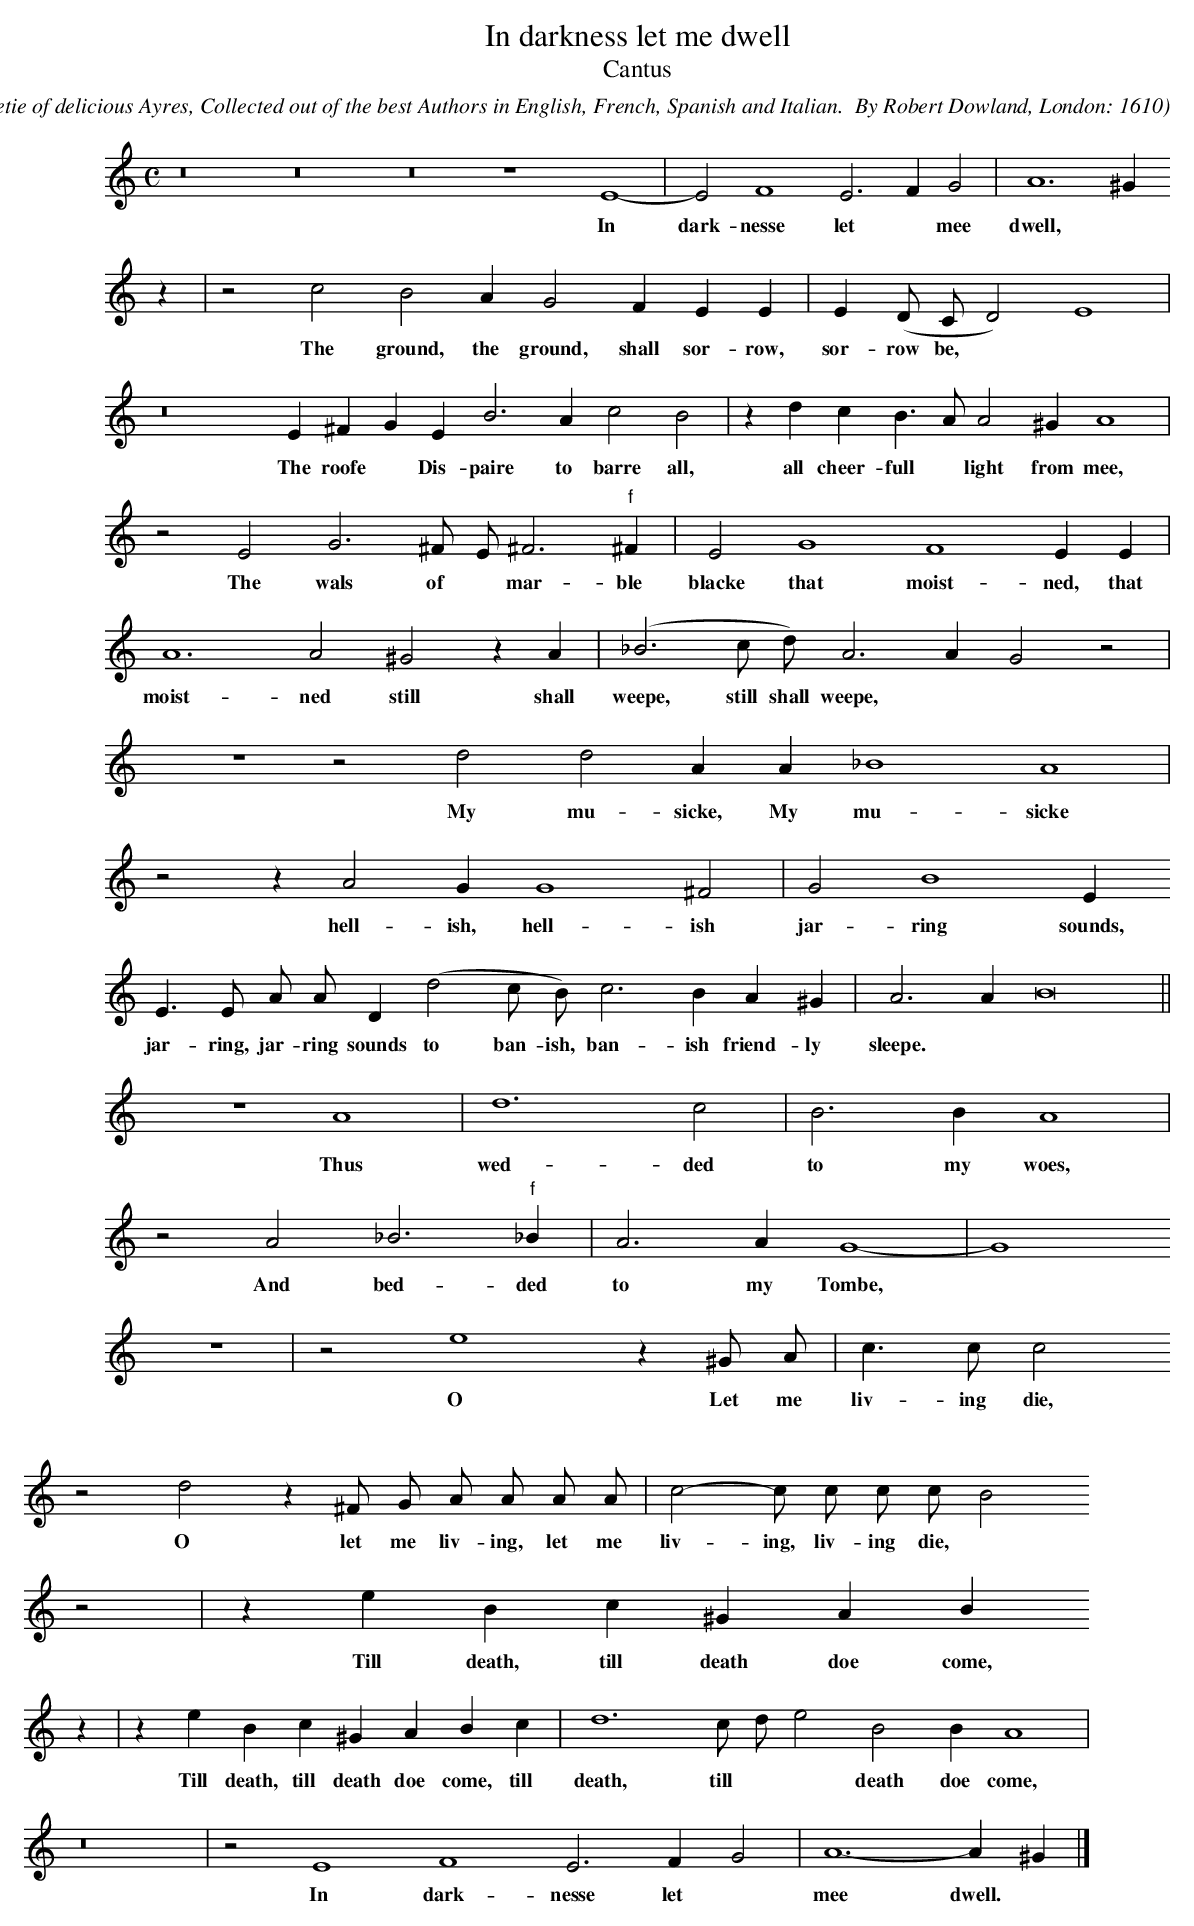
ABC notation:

X:1
T:In darkness let me dwell
T: Cantus
C: John Dowland
O: A Musicall Banquet: Furnished with varietie of delicious Ayres, Collected out of the best Authors in English, French, Spanish and Italian.  By Robert Dowland, London: 1610
L:1/4
M:C
K:E phr
z8 z8 z8 z4 E4 - | E2 F4 E3 F G2 | A6 ^G
w:In dark- nesse let * mee dwell,
z |z2 c2 B2 A G2 F  E E | E( D/ C/ D2) E4 |
w: The ground, the ground, shall sor- row, sor- row be,
z8 E ^F G E B3 A c2 B2 | z d c B > A A2 ^G  A4 |
w: The roofe * Dis- paire to barre all, all cheer- full * light from mee,
z2 E2 G3 ^F/ E/ ^F3 "f"^F | E2 G4 F4 E E | A6 A2 ^G2 z A |( _B3 c/ d/) A3 A G2 z2 |
w: The wals of * mar- ble blacke that moist- ned, that moist- ned still shall weepe, still shall weepe,
z4 z2 d2 d2 A A _B4 A4 |
w: My mu- sicke, My mu- sicke
z2 z A2 G G4 ^F2 | G2 B4 E
w: hell- ish, hell- ish jar- ring sounds,
E > E A/ A/ D ( d2  c/ B/ ) c3 B A ^G | A3 A B8 ||
w: jar- ring, jar- ring sounds to ban- ish, ban- ish friend- ly sleepe.
z4 A4 | d6 c2 |B3 B A4 |
w: Thus wed- ded to my woes,
z2 A2 _B3 "f"_B | A3 A G4 - | G4
w: And bed- ded to my Tombe,
z4 | z2 e4 z ^G/ A/ | c > c c2
w: O Let me liv- ing die,
z2 d2 z ^F/ G/ A/ A/ A/ A/ | c2 - c/ c/ c/ c/ B2
w: O let me liv- ing, let me liv- ing, liv- ing die,
z2 | z e B c ^G A B
w: Till death, till  death doe come,
z | z e B c ^G A B c | d6 c/ d/ e2 B2 B A4 |
w: Till death, till death doe come, till death, till * * death doe come,
z8 | z2 E4 F4 E3 F G2 | A6 - A ^G |]
w:In dark- nesse let * mee dwell.
